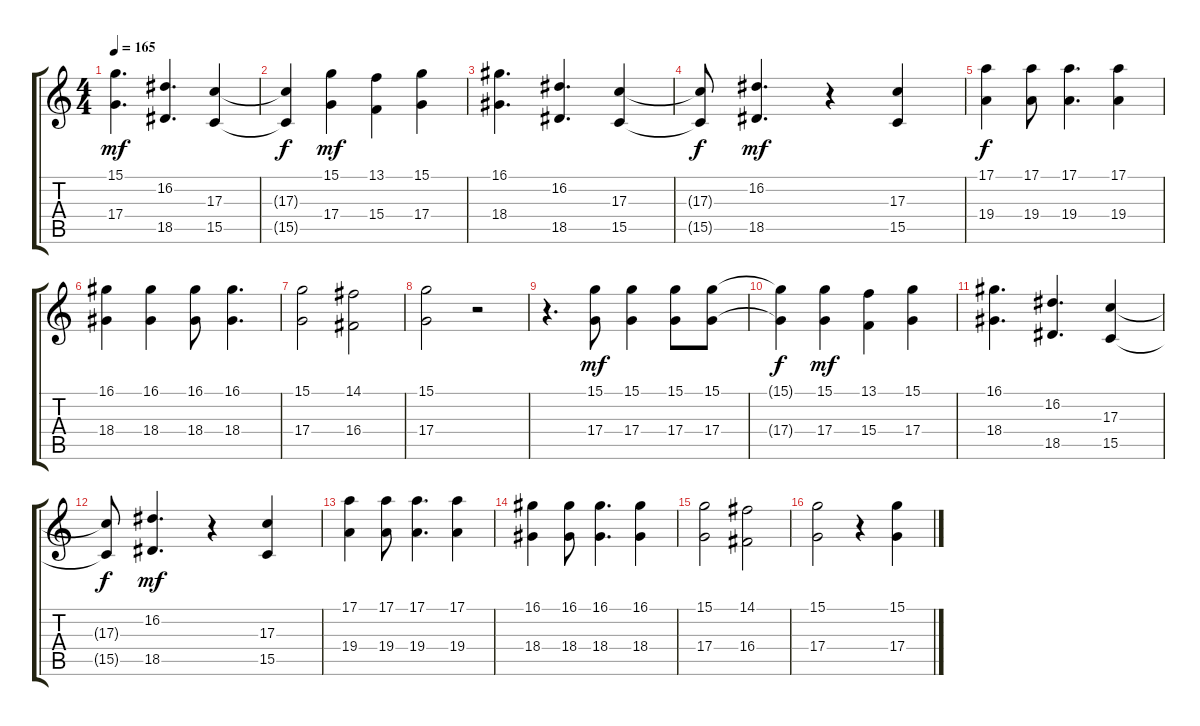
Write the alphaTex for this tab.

\track "" {instrument lead6voice}
\staff {score tabs}
\tuning (E4 B3 G3 D3 A2 E2) {hide}
\ts (4 4)
\tempo 165
\clef g2
\ks c
(15.1 17.4).4{d dy mf} (16.2 18.5).4{d} (17.3 15.5).4 |
(17.3{t} 15.5{t}).4{dy f} (15.1 17.4).4{dy mf} (13.1 15.4).4 (15.1 17.4).4 |
(16.1 18.4).4{d} (16.2 18.5).4{d} (17.3 15.5).4 |
(17.3{t} 15.5{t}).8{dy f} (16.2 18.5).4{d dy mf} r.4 (17.3 15.5).4 |
(17.1 19.4).4{dy f} (17.1 19.4).8 (17.1 19.4).4{d} (17.1 19.4).4 |
(16.1 18.4).4 (16.1 18.4).4 (16.1 18.4).8 (16.1 18.4).4{d} |
(15.1 17.4).2 (14.1 16.4).2 |
(15.1 17.4).2 r.2 |
r.4{d} (15.1 17.4).8{dy mf} (15.1 17.4).4 (15.1 17.4).8 (15.1 17.4).8 |
(15.1{t} 17.4{t}).4{dy f} (15.1 17.4).4{dy mf} (13.1 15.4).4 (15.1 17.4).4 |
(16.1 18.4).4{d} (16.2 18.5).4{d} (17.3 15.5).4 |
(17.3{t} 15.5{t}).8{dy f} (16.2 18.5).4{d dy mf} r.4 (17.3 15.5).4 |
(17.1 19.4).4 (17.1 19.4).8 (17.1 19.4).4{d} (17.1 19.4).4 |
(16.1 18.4).4 (16.1 18.4).8 (16.1 18.4).4{d} (16.1 18.4).4 |
(15.1 17.4).2 (14.1 16.4).2 |
(15.1 17.4).2 r.4 (15.1 17.4).4
